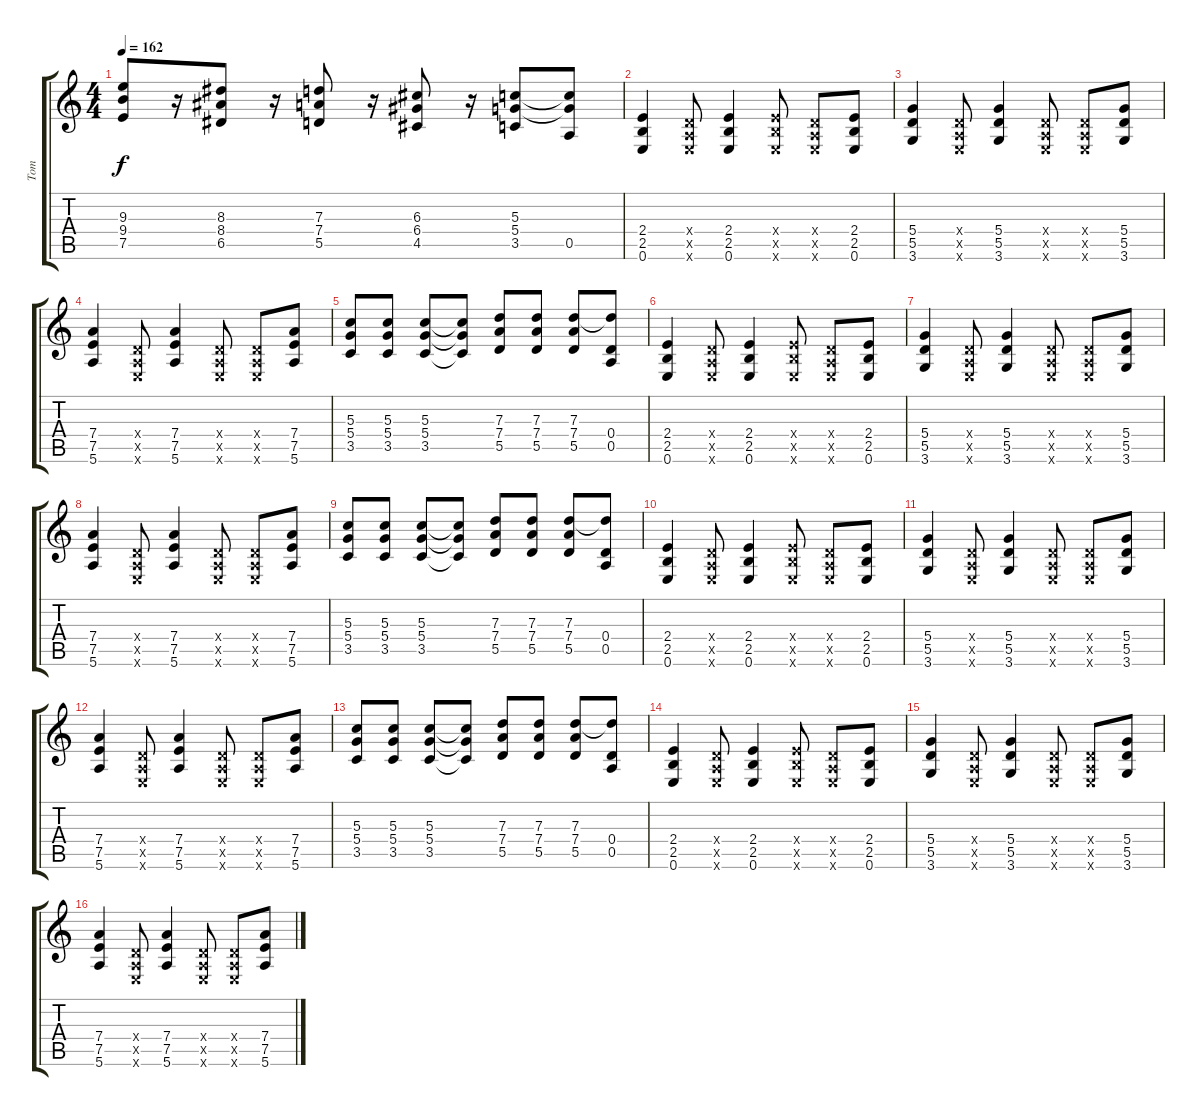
\track ("Tom" "Tom") {instrument distortionguitar}
\staff {score tabs}
\tuning (E4 B3 G3 D3 A2 E2) {hide}
\ts (4 4)
\tempo 162
\clef g2
\ks c
(9.3 9.4 7.5).8{dy f} r.16 (8.3 8.4 6.5).8 r.16 (7.3 7.4 5.5).8 r.16 (6.3 6.4 4.5).8 r.16 (5.3 5.4 3.5).8 (5.3{t} 5.4{t} 0.5).8 |
(2.4 2.5 0.6).4 (0.4{x} 0.5{x} 0.6{x}).8 (2.4 2.5 0.6).4 (2.4{x} 2.5{x} 0.6{x}).8 (0.4{x} 0.5{x} 0.6{x}).8 (2.4 2.5 0.6).8 |
(5.4 5.5 3.6).4 (0.4{x} 0.5{x} 0.6{x}).8 (5.4 5.5 3.6).4 (0.4{x} 0.5{x} 0.6{x}).8 (0.4{x} 0.5{x} 0.6{x}).8 (5.4 5.5 3.6).8 |
(7.4 7.5 5.6).4 (0.4{x} 0.5{x} 0.6{x}).8 (7.4 7.5 5.6).4 (0.4{x} 0.5{x} 0.6{x}).8 (0.4{x} 0.5{x} 0.6{x}).8 (7.4 7.5 5.6).8 |
(5.3 5.4 3.5).8 (5.3 5.4 3.5).8 (5.3 5.4 3.5).8 (5.3{t} 5.4{t} 3.5{t}).8 (7.3 7.4 5.5).8 (7.3 7.4 5.5).8 (7.3 7.4 5.5).8 (7.3{t} 0.4 0.5).8 |
(2.4 2.5 0.6).4 (0.4{x} 0.5{x} 0.6{x}).8 (2.4 2.5 0.6).4 (2.4{x} 2.5{x} 0.6{x}).8 (0.4{x} 0.5{x} 0.6{x}).8 (2.4 2.5 0.6).8 |
(5.4 5.5 3.6).4 (0.4{x} 0.5{x} 0.6{x}).8 (5.4 5.5 3.6).4 (0.4{x} 0.5{x} 0.6{x}).8 (0.4{x} 0.5{x} 0.6{x}).8 (5.4 5.5 3.6).8 |
(7.4 7.5 5.6).4 (0.4{x} 0.5{x} 0.6{x}).8 (7.4 7.5 5.6).4 (0.4{x} 0.5{x} 0.6{x}).8 (0.4{x} 0.5{x} 0.6{x}).8 (7.4 7.5 5.6).8 |
(5.3 5.4 3.5).8 (5.3 5.4 3.5).8 (5.3 5.4 3.5).8 (5.3{t} 5.4{t} 3.5{t}).8 (7.3 7.4 5.5).8 (7.3 7.4 5.5).8 (7.3 7.4 5.5).8 (7.3{t} 0.4 0.5).8 |
(2.4 2.5 0.6).4 (0.4{x} 0.5{x} 0.6{x}).8 (2.4 2.5 0.6).4 (2.4{x} 2.5{x} 0.6{x}).8 (0.4{x} 0.5{x} 0.6{x}).8 (2.4 2.5 0.6).8 |
(5.4 5.5 3.6).4 (0.4{x} 0.5{x} 0.6{x}).8 (5.4 5.5 3.6).4 (0.4{x} 0.5{x} 0.6{x}).8 (0.4{x} 0.5{x} 0.6{x}).8 (5.4 5.5 3.6).8 |
(7.4 7.5 5.6).4 (0.4{x} 0.5{x} 0.6{x}).8 (7.4 7.5 5.6).4 (0.4{x} 0.5{x} 0.6{x}).8 (0.4{x} 0.5{x} 0.6{x}).8 (7.4 7.5 5.6).8 |
(5.3 5.4 3.5).8 (5.3 5.4 3.5).8 (5.3 5.4 3.5).8 (5.3{t} 5.4{t} 3.5{t}).8 (7.3 7.4 5.5).8 (7.3 7.4 5.5).8 (7.3 7.4 5.5).8 (7.3{t} 0.4 0.5).8 |
(2.4 2.5 0.6).4 (0.4{x} 0.5{x} 0.6{x}).8 (2.4 2.5 0.6).4 (2.4{x} 2.5{x} 0.6{x}).8 (0.4{x} 0.5{x} 0.6{x}).8 (2.4 2.5 0.6).8 |
(5.4 5.5 3.6).4 (0.4{x} 0.5{x} 0.6{x}).8 (5.4 5.5 3.6).4 (0.4{x} 0.5{x} 0.6{x}).8 (0.4{x} 0.5{x} 0.6{x}).8 (5.4 5.5 3.6).8 |
(7.4 7.5 5.6).4 (0.4{x} 0.5{x} 0.6{x}).8 (7.4 7.5 5.6).4 (0.4{x} 0.5{x} 0.6{x}).8 (0.4{x} 0.5{x} 0.6{x}).8 (7.4 7.5 5.6).8
